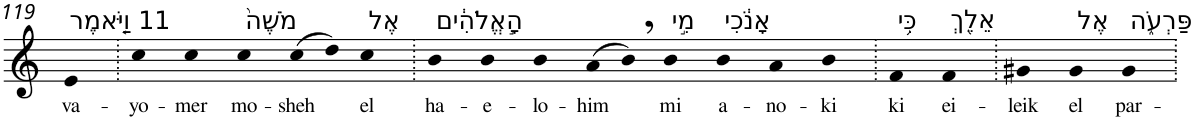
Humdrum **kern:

**kern	**text
*part1	*part1
*staff1	*staff1
*I"Piano	*
*I'Pno	*
!!LO:PB:g=z
*clefG2	*
*k[]	*
=119	=119
!LO:TX:a:t=11 וַיֹּ֤אמֶר	!
!	!LO:LY:b
4e	va-
=120.	=120.
!	!LO:LY:b
4cc	-yo-
!	!LO:LY:b
4cc	-mer
!LO:TX:a:t=מֹשֶׁה֙	!
!	!LO:LY:b
4cc	mo-
!	!LO:LY:b
(>8cc	-sheh
8dd)	.
!LO:TX:a:t=אֶל	!
!	!LO:LY:b
4cc	el
=121.	=121.
!LO:TX:a:t=הָ֣אֱלֹהִ֔ים	!
!	!LO:LY:b
4b	ha-
!	!LO:LY:b
4b	-e-
!	!LO:LY:b
4b	-lo-
!	!LO:LY:b
(>8a	-him
8b,)	.
!LO:TX:a:t=מִ֣י	!
!	!LO:LY:b
4b	mi
!LO:TX:a:t=אָנֹ֔כִי	!
!	!LO:LY:b
4b	a-
!	!LO:LY:b
4a	-no-
!	!LO:LY:b
4b	-ki
=122.	=122.
!LO:TX:a:t=כִּ֥י	!
!	!LO:LY:b
4f	ki
!LO:TX:a:t=אֵלֵ֖ךְ	!
!	!LO:LY:b
4f	ei-
=123.	=123.
!	!LO:LY:b
4g#X	-leik
!LO:TX:a:t=אֶל	!
!	!LO:LY:b
4g#	el
!LO:TX:a:t=פַּרְעֹ֑ה	!
!	!LO:LY:b
4g#	par-
=.	=.
*-	*-
